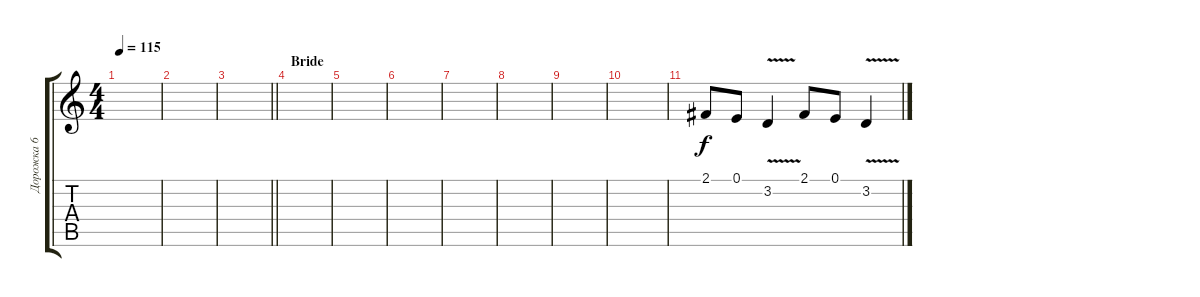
\track ("Дорожка 6" "Дорожка 6") {instrument clarinet}
\staff {score tabs}
\tuning (E4 B3 G3 D3 A2 E2) {hide}
\ts (4 4)
\tempo 115
\clef g2
\ks c
|
|
\barLineRight lightlight
|
\section ("" "Bride")
|
|
|
|
|
|
|
2.1.8 0.1.8 3.2{v}.4 2.1.8 0.1.8 3.2{v}.4
